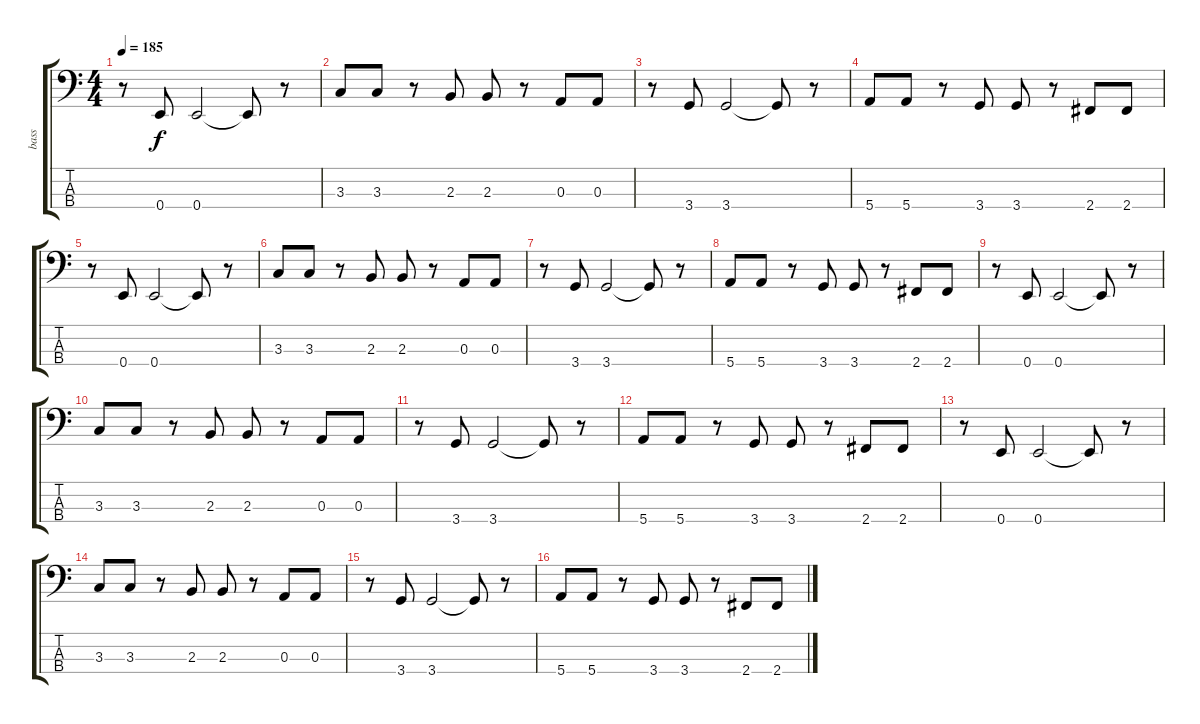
\track ("bass" "bass") {solo instrument electricbassfinger}
\staff {score tabs}
\tuning (G2 D2 A1 E1) {hide}
\ts (4 4)
\tempo 185
\clef f4
\ks c
r.8{dy f} 0.4.8 0.4.2 0.4{t}.8 r.8 |
3.3.8 3.3.8 r.8 2.3.8 2.3.8 r.8 0.3.8 0.3.8 |
r.8 3.4.8 3.4.2 3.4{t}.8 r.8 |
5.4.8 5.4.8 r.8 3.4.8 3.4.8 r.8 2.4.8 2.4.8 |
r.8 0.4.8 0.4.2 0.4{t}.8 r.8 |
3.3.8 3.3.8 r.8 2.3.8 2.3.8 r.8 0.3.8 0.3.8 |
r.8 3.4.8 3.4.2 3.4{t}.8 r.8 |
5.4.8 5.4.8 r.8 3.4.8 3.4.8 r.8 2.4.8 2.4.8 |
r.8 0.4.8 0.4.2 0.4{t}.8 r.8 |
3.3.8 3.3.8 r.8 2.3.8 2.3.8 r.8 0.3.8 0.3.8 |
r.8 3.4.8 3.4.2 3.4{t}.8 r.8 |
5.4.8 5.4.8 r.8 3.4.8 3.4.8 r.8 2.4.8 2.4.8 |
r.8 0.4.8 0.4.2 0.4{t}.8 r.8 |
3.3.8 3.3.8 r.8 2.3.8 2.3.8 r.8 0.3.8 0.3.8 |
r.8 3.4.8 3.4.2 3.4{t}.8 r.8 |
5.4.8 5.4.8 r.8 3.4.8 3.4.8 r.8 2.4.8 2.4.8
